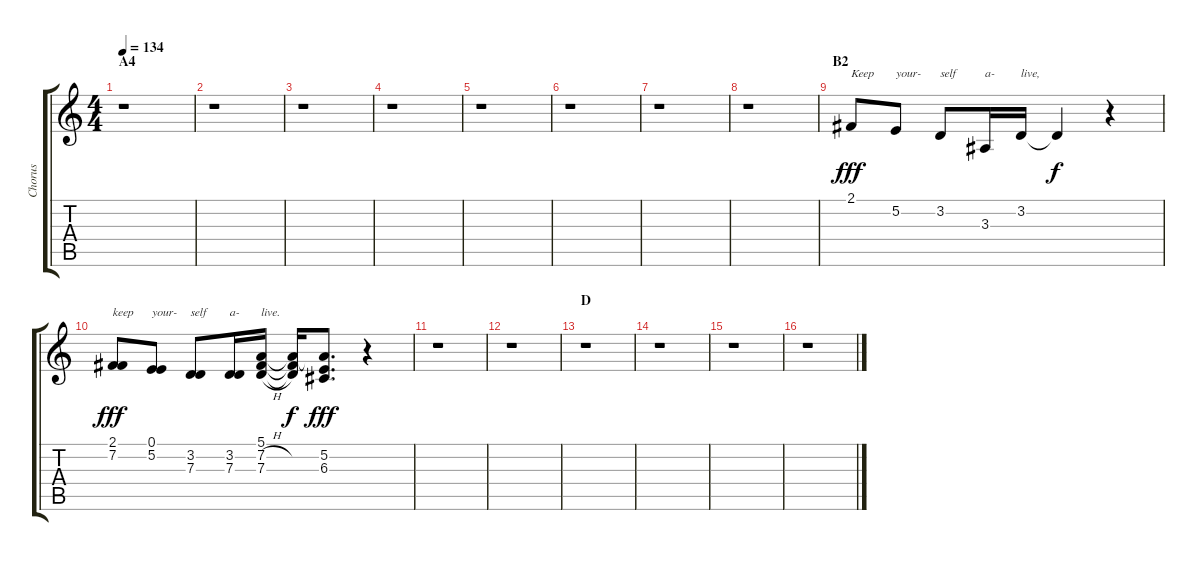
\track ("Chorus" "Chorus") {instrument choiraahs}
\staff {score tabs}
\tuning (E4 B3 G3 D3 A2 E2) {hide}
\ts (4 4)
\section ("" "A4")
\tempo 134
\clef g2
\ks c
r.1{dy fff} |
r.1 |
r.1 |
r.1 |
r.1 |
r.1 |
r.1 |
r.1 |
\section ("" "B2")
2.1.8{txt "Keep"} 5.2.8{txt "your-"} 3.2.8{txt "self"} 3.3.16{txt "a-"} 3.2.16{txt "live,"} 3.2{t}.4{dy f} r.4 |
(2.1 7.2).8{txt "keep" dy fff} (0.1 5.2).8{txt "your-"} (3.2 7.3).8{txt "self"} (3.2 7.3).16{txt "a-"} (5.1 7.2{h} 7.3{h}).16{txt "live."} (5.1{t} 7.2{t} 7.3{t}).16{dy f} (5.1{t} 5.2 6.3).8{d dy fff} r.4 |
r.1 |
r.1 |
\section ("" "D")
r.1 |
r.1 |
r.1 |
r.1
